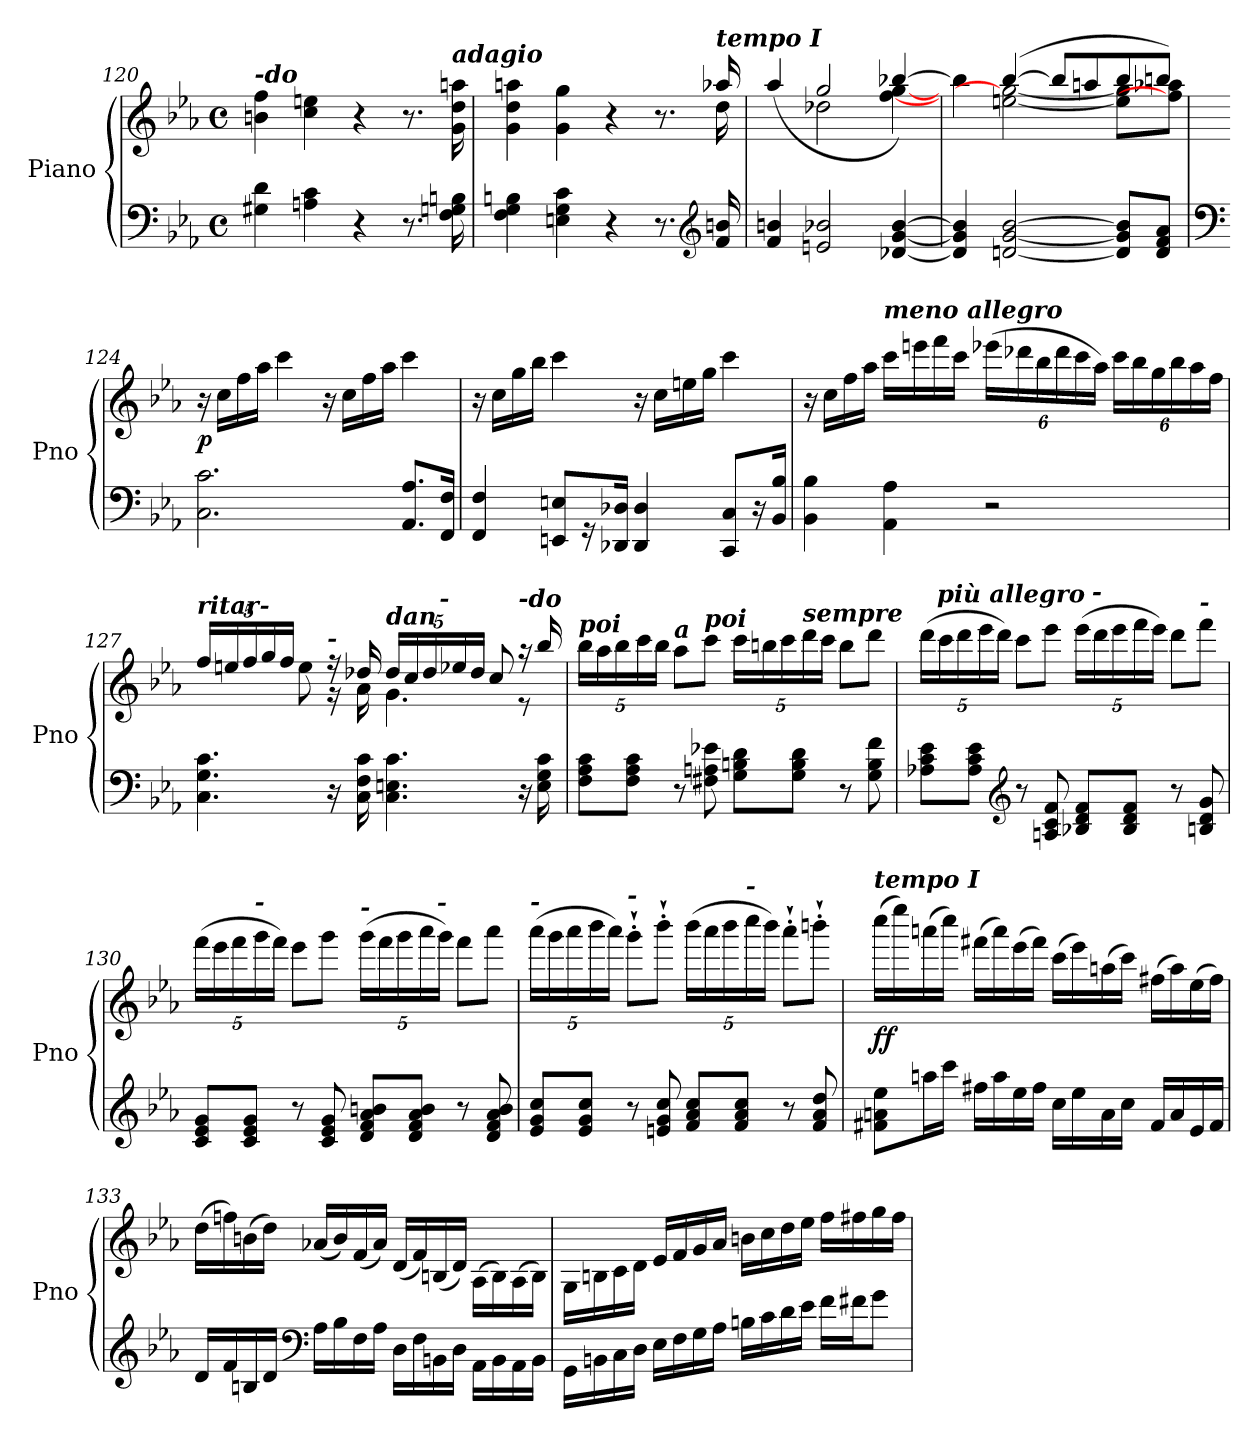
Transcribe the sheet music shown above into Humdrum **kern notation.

**kern	**kern	**dynam
*part1	*part1	*part1
*staff2	*staff1	*staff1/2
*I"Piano	*	*
*I'Pno	*	*
*clefF4	*clefG2	*
*k[b-e-a-]	*k[b-e-a-]	*
*M4/4	*M4/4	*
*met(c)	*met(c)	*
=120	=120	=120
!	!LO:TX:a:Bi:t=-do	!
4G#X\ 4d\	4bn\ 4ff\	.
4An\ 4c\	4cc\ 4een\	.
4r	4r	.
8.r	8.r	.
!	!LO:TX:a:Bi:t=adagio	!
16F\ 16Gn\ 16Bn\	16g\ 16dd\ 16aan\	.
=121	=121	=121
*	*^	*
4F\ 4G\ 4Bn\	4g\ 4dd\ 4aan\	2...ryy	.
4En\ 4G\ 4c\	4g\ 4gg\	.	.
4r	4r	.	.
8.r	8.r	.	.
*clefG2	*	*	*
!	!LO:TX:a:Bi:t=tempo I	!	!
16f/ 16bn/	16aa-X/	16dd\	.
=122	=122	=122	=122
4f/ 4bn/	(>4aa-/	4ryy	.
2en/ 2b-X/	2gg/	2dd-X\	.
[4d-X/ [4g/ [4b-/	[4bb-X/)	[4ff\ [4gg\	.
=123	=123	=123	=123
4d-/] 4g/] 4b-/]	4bb-\]	4ryy	.
[2dn/ [2g/ [2b-/	(>[4bb-/	[2een\ 2gg\_	.
.	8bb-/L]	.	.
.	8aan/	.	.
8d/] 8g/] 8b-/]L	8bb-/	8ee\] 8gg\]L	.
8d/ 8f/ 8a-/J	8bbn/J)	8ff\] 8aa-X\J	.
*	*v	*v	*
=124	=124	=124
*clefF4	*	*
*	*^	*
!	!	!	!LO:DY:b
*	*v	*v	*
2.C\ 2.c\	16r	p
.	16cc\LL	.
.	16ff\	.
.	16aa-\JJ	.
.	4ccc\	.
.	16r	.
.	16cc\LL	.
.	16ff\	.
.	16aa-\JJ	.
8.AA-/ 8.A-/L	4ccc\	.
16FF/ 16F/Jk	.	.
=125	=125	=125
4FF/ 4F/	16r	.
.	16cc\LL	.
.	16gg\	.
.	16bb-\JJ	.
8EEn/ 8En/L	4ccc\	.
16r	.	.
16DD-X/ 16D-X/Jk	.	.
4DD-/ 4D-/	16r	.
.	16cc\LL	.
.	16een\	.
.	16gg\JJ	.
8CC/ 8C/L	4ccc\	.
16r	.	.
16BB-/ 16B-/Jk	.	.
=126	=126	=126
4BB-\ 4B-\	16r	.
.	16cc\LL	.
.	16ff\	.
.	16aa-\JJ	.
!	!LO:TX:a:Bi:t=meno allegro	!
4AA-\ 4A-\	16ccc\LL	.
.	16eeen\	.
.	16fff\	.
.	16ccc\JJ	.
*	*Xbrackettup	*
2r	(>24eee-X\LL	.
.	24ddd-X\	.
.	24bb-\	.
.	24ddd-\	.
.	24ccc\	.
.	24aa-\JJ)	.
.	24ccc\LL	.
.	24bb-\	.
.	24gg\	.
.	24bb-\	.
.	24aa-\	.
.	24ff\JJ	.
=127	=127	=127
*	*^	*
!	!LO:TX:a:Bi:t=ritar	!	!
4.C\ 4.G\ 4.c\	20ff/LL	4.ryy	.
.	20een/	.	.
.	20ff/	.	.
!	!LO:TX:a:Bi:t=-	!	!
.	20gg/	.	.
.	20ff/JJ	.	.
.	8ee\	.	.
!	!LO:TX:a:Bi:t=-	!	!
16r	16r	16r	.
16C\ 16F\ 16c\	16dd-X/	16a-\	.
!	!LO:TX:a:Bi:t=dan	!	!
4.C\ 4.En\ 4.c\	20dd-/LL	4.g\	.
.	20cc/	.	.
.	20dd-/	.	.
!	!LO:TX:a:Bi:t=-	!	!
.	20ee-X/	.	.
.	20dd-/JJ	.	.
.	8cc/	.	.
!	!LO:TX:a:Bi:t=-do	!	!
16r	16r	8r	.
16E\ 16G\ 16c\	16bb-/	.	.
*	*v	*v	*
=128	=128	=128
!	!LO:TX:a:Bi:t=poi	!
8F\ 8A-\ 8c\L	20bb-\LL	.
.	20aa-\	.
.	20bb-\	.
8F\ 8A-\ 8c\J	.	.
.	20ccc\	.
.	20bb-\JJ	.
!	!LO:TX:a:Bi:t=a	!
8r	8aa-\L	.
!	!LO:TX:a:Bi:t=poi	!
8F#X\ 8An\ 8e-X\	8ccc\J	.
8G\ 8Bn\ 8d\L	20ccc\LL	.
.	20bbn\	.
.	20ccc\	.
8G\ 8B\ 8d\J	.	.
!	!LO:TX:a:Bi:t=sempre	!
.	20ddd\	.
.	20ccc\JJ	.
8r	8bb\L	.
8G\ 8B\ 8f\	8ddd\J	.
=129	=129	=129
8A-X\ 8c\ 8e-\L	(>20ddd\LL	.
!	!LO:TX:a:Bi:t=più allegro	!
.	20ccc\	.
.	20ddd\	.
8A-\ 8c\ 8e-\J	.	.
.	20eee-\	.
.	20ddd\JJ)	.
*clefG2	*	*
8r	8ccc\L	.
8An/ 8c/ 8f/	8eee-\J	.
8B-X/ 8d/ 8f/L	(>20eee-\LL	.
!	!LO:TX:a:Bi:t=-	!
.	20ddd\	.
.	20eee-\	.
8B-/ 8d/ 8f/J	.	.
.	20fff\	.
.	20eee-\JJ)	.
8r	8ddd\L	.
!	!LO:TX:a:Bi:t=-	!
8Bn/ 8d/ 8g/	8fff\J	.
=130	=130	=130
8c/ 8e-/ 8g/L	(>20fff\LL	.
.	20eee-\	.
.	20fff\	.
8c/ 8e-/ 8g/J	.	.
!	!LO:TX:a:Bi:t=-	!
.	20ggg\	.
.	20fff\JJ)	.
8r	8eee-\L	.
8c/ 8e-/ 8g/	8ggg\J	.
!	!LO:TX:a:Bi:t=-	!
8d/ 8f/ 8a-/ 8bn/L	(>20ggg\LL	.
.	20fff\	.
.	20ggg\	.
8d/ 8f/ 8a-/ 8b/J	.	.
.	20aaa-\	.
!	!LO:TX:a:Bi:t=-	!
.	20ggg\JJ)	.
8r	8fff\L	.
8d/ 8f/ 8a-/ 8b/	8aaa-\J	.
=131	=131	=131
!	!LO:TX:a:Bi:t=-	!
8e-/ 8g/ 8cc/L	(>20aaa-\LL	.
.	20ggg\	.
.	20aaa-\	.
8e-/ 8g/ 8cc/J	.	.
.	20bbb-\	.
.	20aaa-\JJ)	.
!	!LO:TX:a:Bi:t=-	!
8r	8ggg'`\L	.
8en/ 8g/ 8cc/	8bbb-'`\J	.
8f/ 8a-/ 8cc/L	(>20bbb-\LL	.
.	20aaa-\	.
.	20bbb-\	.
8f/ 8a-/ 8cc/J	.	.
!	!LO:TX:a:Bi:t=-	!
.	20cccc\	.
.	20bbb-\JJ)	.
8r	8aaa-'`\L	.
8f/ 8a-/ 8dd/	8bbbn'`\J	.
=132	=132	=132
!	!LO:TX:a:Bi:t=tempo I	!
!	!	!LO:DY:b
8f#X\ 8an\ 8ee-\L	(>16cccc\LL	ff
.	16eeee-\)	.
16aan\L	(>16aaan\	.
16ccc\JJ	16cccc\JJ)	.
16ff#X\LL	(>16fff#X\LL	.
16aa\	16aaa\)	.
16ee-\	(>16eee-\	.
16ff#\JJ	16fff#\JJ)	.
16cc\LL	(>16ccc\LL	.
16ee-\	16eee-\)	.
16a\	(>16aan\	.
16cc\JJ	16ccc\JJ)	.
16f#/LL	(>16ff#X\LL	.
16a/	16aa\)	.
16e-/	(>16ee-\	.
16f#/JJ	16ff#\JJ)	.
=133	=133	=133
16d/LL	(>16dd\LL	.
16f/	16ffn\)	.
16Bn/	(>16bn\	.
16d/JJ	16dd\JJ)	.
*clefF4	*	*
16A-\LL	(<16a-X/LL	.
16B\	16b/)	.
16F\	(<16f/	.
16A-\JJ	16a-/JJ)	.
16D\LL	(<16d/LL	.
16F\	16f/)	.
16BBn\	(<16Bn/	.
16D\JJ	16d/JJ)	.
16AA-\LL	(>16A-\LL	.
16BB\	16B\)	.
16AA-\	(>16A-\	.
16BB\JJ	16B\JJ)	.
=134	=134	=134
16GG\LL	16G\LL	.
16BBn\	16Bn\	.
16C\	16c\	.
16D\JJ	16d\JJ	.
16E-\LL	16e-/LL	.
16F\	16f/	.
16G\	16g/	.
16A-\JJ	16a-/JJ	.
16Bn\LL	16bn\LL	.
16c\	16cc\	.
16d\	16dd\	.
16e-\JJ	16ee-\JJ	.
16f\LL	16ff\LL	.
16f#X\J	16ff#X\	.
8g\J	16gg\	.
.	16ff#\JJ	.
=	=	=
*-	*-	*-
